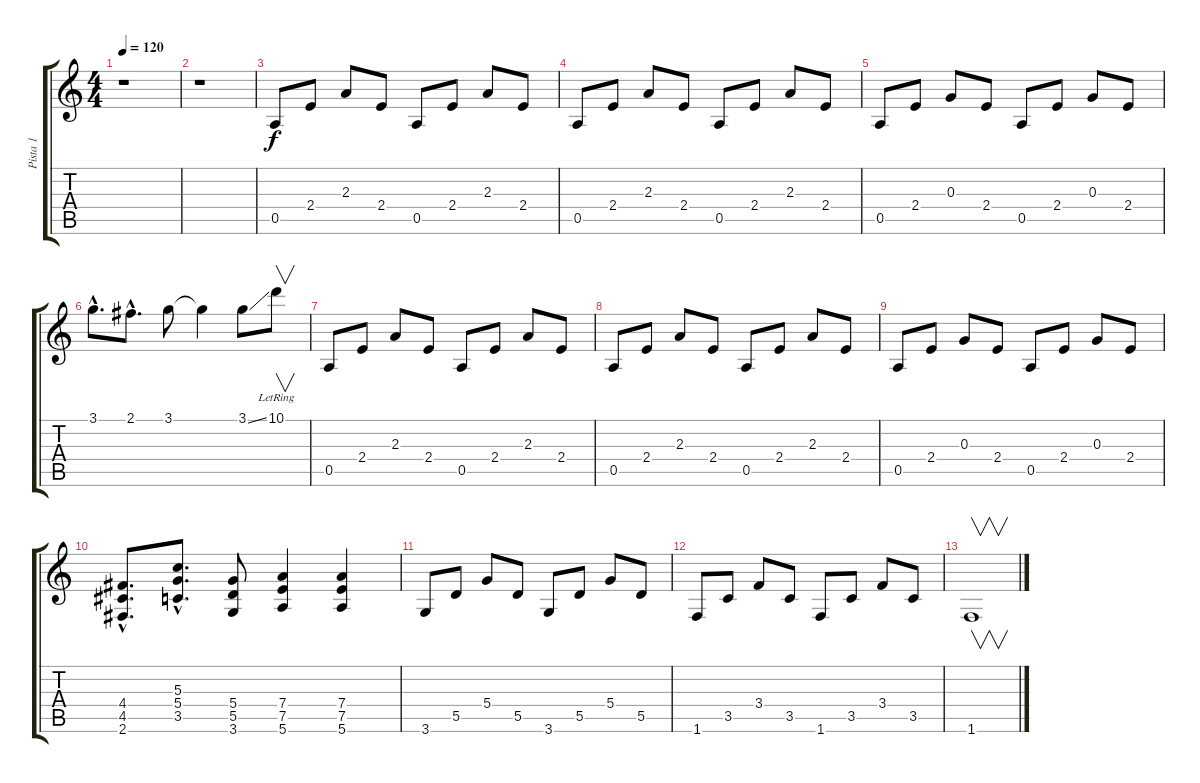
\track ("Pista 1" "Pista 1") {instrument overdrivenguitar}
\staff {score tabs}
\tuning (E4 B3 G3 D3 A2 E2) {hide}
\ts (4 4)
\tempo 120
\clef g2
\ks c
r.1{dy f} |
r.1 |
0.5.8 2.4.8 2.3.8 2.4.8 0.5.8 2.4.8 2.3.8 2.4.8 |
0.5.8 2.4.8 2.3.8 2.4.8 0.5.8 2.4.8 2.3.8 2.4.8 |
0.5.8 2.4.8 0.3.8 2.4.8 0.5.8 2.4.8 0.3.8 2.4.8 |
3.1{hac}.8{d} 2.1{hac}.8{d} 3.1.8 3.1{t}.4 3.1{ss}.8 10.1{lr}.8{v} |
0.5.8 2.4.8 2.3.8 2.4.8 0.5.8 2.4.8 2.3.8 2.4.8 |
0.5.8 2.4.8 2.3.8 2.4.8 0.5.8 2.4.8 2.3.8 2.4.8 |
0.5.8 2.4.8 0.3.8 2.4.8 0.5.8 2.4.8 0.3.8 2.4.8 |
(4.4{hac} 4.5{hac} 2.6{hac}).8{d} (5.3{hac} 5.4{hac} 3.5{hac}).8{d} (5.4 5.5 3.6).8 (7.4 7.5 5.6).4 (7.4 7.5 5.6).4 |
3.6.8 5.5.8 5.4.8 5.5.8 3.6.8 5.5.8 5.4.8 5.5.8 |
1.6.8 3.5.8 3.4.8 3.5.8 1.6.8 3.5.8 3.4.8 3.5.8 |
1.6.1{v}
